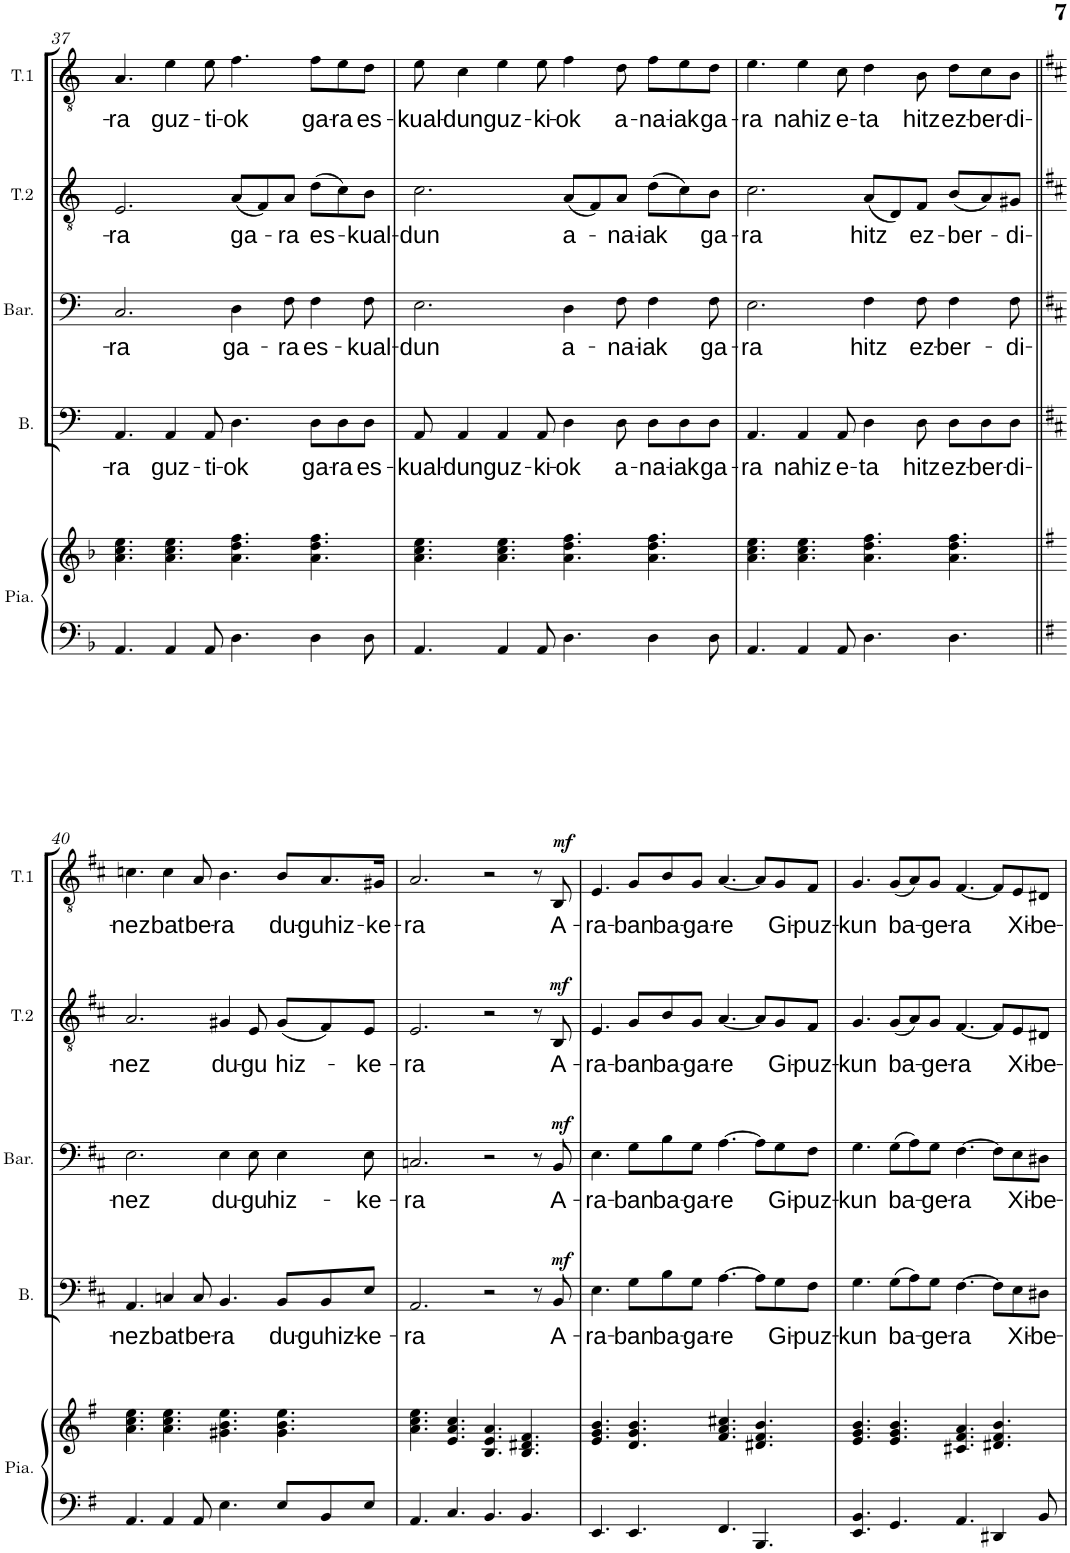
**kern	**kern	**kern	**text	**dynam	**kern	**text	**dynam	**kern	**text	**dynam	**kern	**text	**dynam
*part5	*part5	*part4	*part4	*part4	*part3	*part3	*part3	*part2	*part2	*part2	*part1	*part1	*part1
*staff6	*staff5	*staff4	*staff4	*staff4	*staff3	*staff3	*staff3	*staff2	*staff2	*staff2	*staff1	*staff1	*staff1
*I"Piano	*	*I"Basse	*	*	*I"Baryton	*	*	*I"Ténor 2	*	*	*I"Ténor 1	*	*
*I'Pia.	*	*I'B.	*	*	*I'Bar.	*	*	*I'T.2	*	*	*I'T.1	*	*
!!LO:PB:g=z
*clefF4	*clefG2	*clefF4	*	*	*clefF4	*	*	*clefGv2	*	*	*clefGv2	*	*
*k[b-]	*k[b-]	*k[]	*	*	*k[]	*	*	*k[]	*	*	*k[]	*	*
*M12/8	*M12/8	*M12/8	*	*	*M12/8	*	*	*M12/8	*	*	*M12/8	*	*
=37	=37	=37	=37	=37	=37	=37	=37	=37	=37	=37	=37	=37	=37
!	!	!	!LO:LY:b	!	!	!LO:LY:b	!	!	!LO:LY:b	!	!	!LO:LY:b	!
4.AA/	4.a\ 4.cc\ 4.ee\	4.AA/	-ra	.	2.C/	-ra	.	2.E/	-ra	.	4.A/	-ra	.
!	!	!	!LO:LY:b	!	!	!	!	!	!	!	!	!LO:LY:b	!
4AA/	4.a\ 4.cc\ 4.ee\	4AA/	guz-	.	.	.	.	.	.	.	4e\	guz-	.
!	!	!	!LO:LY:b	!	!	!	!	!	!	!	!	!LO:LY:b	!
8AA/	.	8AA/	-ti-	.	.	.	.	.	.	.	8e\	-ti-	.
!	!	!	!LO:LY:b	!	!	!LO:LY:b	!	!	!LO:LY:b	!	!	!LO:LY:b	!
4.D\	4.a\ 4.dd\ 4.ff\	4.D\	-ok	.	4D\	ga-	.	(8A/L	ga-	.	4.f\	-ok	.
.	.	.	.	.	.	.	.	8F/)	.	.	.	.	.
!	!	!	!	!	!	!LO:LY:b	!	!	!LO:LY:b	!	!	!	!
.	.	.	.	.	8F\	-ra	.	8A/J	-ra	.	.	.	.
!	!	!	!LO:LY:b	!	!	!LO:LY:b	!	!	!LO:LY:b	!	!	!LO:LY:b	!
4D\	4.a\ 4.dd\ 4.ff\	8D\L	ga-	.	4F\	es-	.	(8d\L	es-	.	8f\L	ga-	.
!	!	!	!LO:LY:b	!	!	!	!	!	!	!	!	!LO:LY:b	!
.	.	8D\	-ra	.	.	.	.	8c\)	.	.	8e\	-ra	.
!	!	!	!LO:LY:b	!	!	!LO:LY:b	!	!	!LO:LY:b	!	!	!LO:LY:b	!
8D\	.	8D\J	es-	.	8F\	-kual-	.	8B\J	-kual-	.	8d\J	es-	.
=38	=38	=38	=38	=38	=38	=38	=38	=38	=38	=38	=38	=38	=38
!	!	!	!LO:LY:b	!	!	!LO:LY:b	!	!	!LO:LY:b	!	!	!LO:LY:b	!
4.AA/	4.a\ 4.cc\ 4.ee\	8AA/	-kual-	.	2.E\	-dun	.	2.c\	-dun	.	8e\	-kual-	.
!	!	!	!LO:LY:b	!	!	!	!	!	!	!	!	!LO:LY:b	!
.	.	4AA/	-dun	.	.	.	.	.	.	.	4c\	-dun	.
!	!	!	!LO:LY:b	!	!	!	!	!	!	!	!	!LO:LY:b	!
4AA/	4.a\ 4.cc\ 4.ee\	4AA/	guz-	.	.	.	.	.	.	.	4e\	guz-	.
!	!	!	!LO:LY:b	!	!	!	!	!	!	!	!	!LO:LY:b	!
8AA/	.	8AA/	-ki-	.	.	.	.	.	.	.	8e\	-ki-	.
!	!	!	!LO:LY:b	!	!	!LO:LY:b	!	!	!LO:LY:b	!	!	!LO:LY:b	!
4.D\	4.a\ 4.dd\ 4.ff\	4D\	-ok	.	4D\	a-	.	(8A/L	a-	.	4f\	-ok	.
.	.	.	.	.	.	.	.	8F/)	.	.	.	.	.
!	!	!	!LO:LY:b	!	!	!LO:LY:b	!	!	!LO:LY:b	!	!	!LO:LY:b	!
.	.	8D\	a-	.	8F\	-na-	.	8A/J	-na-	.	8d\	a-	.
!	!	!	!LO:LY:b	!	!	!LO:LY:b	!	!	!LO:LY:b	!	!	!LO:LY:b	!
4D\	4.a\ 4.dd\ 4.ff\	8D\L	-na-	.	4F\	-iak	.	(8d\L	-iak	.	8f\L	-na-	.
!	!	!	!LO:LY:b	!	!	!	!	!	!	!	!	!LO:LY:b	!
.	.	8D\	-iak	.	.	.	.	8c\)	.	.	8e\	-iak	.
!	!	!	!LO:LY:b	!	!	!LO:LY:b	!	!	!LO:LY:b	!	!	!LO:LY:b	!
8D\	.	8D\J	ga-	.	8F\	ga-	.	8B\J	ga-	.	8d\J	ga-	.
=39	=39	=39	=39	=39	=39	=39	=39	=39	=39	=39	=39	=39	=39
!	!	!	!LO:LY:b	!	!	!LO:LY:b	!	!	!LO:LY:b	!	!	!LO:LY:b	!
4.AA/	4.a\ 4.cc\ 4.ee\	4.AA/	-ra	.	2.E\	-ra	.	2.c\	-ra	.	4.e\	-ra	.
!	!	!	!LO:LY:b	!	!	!	!	!	!	!	!	!LO:LY:b	!
4AA/	4.a\ 4.cc\ 4.ee\	4AA/	nahiz	.	.	.	.	.	.	.	4e\	nahiz	.
!	!	!	!LO:LY:b	!	!	!	!	!	!	!	!	!LO:LY:b	!
8AA/	.	8AA/	e-	.	.	.	.	.	.	.	8c\	e-	.
!	!	!	!LO:LY:b	!	!	!LO:LY:b	!	!	!LO:LY:b	!	!	!LO:LY:b	!
4.D\	4.a\ 4.dd\ 4.ff\	4D\	-ta	.	4F\	hitz	.	(8A/L	hitz	.	4d\	-ta	.
.	.	.	.	.	.	.	.	8D/)	.	.	.	.	.
!	!	!	!LO:LY:b	!	!	!LO:LY:b	!	!	!LO:LY:b	!	!	!LO:LY:b	!
.	.	8D\	hitz	.	8F\	ez-	.	8F/J	ez-	.	8B\	hitz	.
!	!	!	!LO:LY:b	!	!	!LO:LY:b	!	!	!LO:LY:b	!	!	!LO:LY:b	!
4.D\	4.a\ 4.dd\ 4.ff\	8D\L	ez-	.	4F\	-ber-	.	(8B/L	-ber-	.	8d\L	ez-	.
!	!	!	!LO:LY:b	!	!	!	!	!	!	!	!	!LO:LY:b	!
.	.	8D\	-ber-	.	.	.	.	8A/)	.	.	8c\	-ber-	.
!	!	!	!LO:LY:b	!	!	!LO:LY:b	!	!	!LO:LY:b	!	!	!LO:LY:b	!
.	.	8D\J	-di-	.	8F\	-di-	.	8G#X/J	-di-	.	8B\J	-di-	.
!!LO:LB:g=z
=40||	=40||	=40||	=40||	=40||	=40||	=40||	=40||	=40||	=40||	=40||	=40||	=40||	=40||
*k[f#]	*k[f#]	*k[f#c#]	*	*	*k[f#c#]	*	*	*k[f#c#]	*	*	*k[f#c#]	*	*
!	!	!	!LO:LY:b	!	!	!LO:LY:b	!	!	!LO:LY:b	!	!	!LO:LY:b	!
4.AA/	4.a\ 4.cc\ 4.ee\	4.AA/	-nez	.	2.E\	-nez	.	2.A/	-nez	.	4.cn\	-nez	.
!	!	!	!LO:LY:b	!	!	!	!	!	!	!	!	!LO:LY:b	!
4AA/	4.a\ 4.cc\ 4.ee\	4Cn/	bat	.	.	.	.	.	.	.	4c\	bat	.
!	!	!	!LO:LY:b	!	!	!	!	!	!	!	!	!LO:LY:b	!
8AA/	.	8C/	be-	.	.	.	.	.	.	.	8A/	be-	.
!	!	!	!LO:LY:b	!	!	!LO:LY:b	!	!	!LO:LY:b	!	!	!LO:LY:b	!
4.E\	4.g#X\ 4.b\ 4.ee\	4.BB/	-ra	.	4E\	du-	.	4G#X/	du-	.	4.B\	-ra	.
!	!	!	!	!	!	!LO:LY:b	!	!	!LO:LY:b	!	!	!	!
.	.	.	.	.	8E\	-gu	.	8E/	-gu	.	.	.	.
!	!	!	!LO:LY:b	!	!	!LO:LY:b	!	!	!LO:LY:b	!	!	!LO:LY:b	!
8E/L	4.g#\ 4.b\ 4.ee\	8BB/L	du-	.	4E\	hiz-	.	(8G#/L	hiz-	.	8B/L	du-	.
!	!	!	!LO:LY:b	!	!	!	!	!	!	!	!	!LO:LY:b	!
8BB/	.	8BB/	-guhiz-	.	.	.	.	8F#/)	.	.	8.A/	-guhiz-	.
!	!	!	!LO:LY:b	!	!	!LO:LY:b	!	!	!LO:LY:b	!	!	!	!
8E/J	.	8E/J	-ke-	.	8E\	-ke-	.	8E/J	-ke-	.	.	.	.
!	!	!	!	!	!	!	!	!	!	!	!	!LO:LY:b	!
.	.	.	.	.	.	.	.	.	.	.	16G#X/Jk	-ke-	.
=41	=41	=41	=41	=41	=41	=41	=41	=41	=41	=41	=41	=41	=41
!	!	!	!LO:LY:b	!	!	!LO:LY:b	!	!	!LO:LY:b	!	!	!LO:LY:b	!
4.AA/	4.a\ 4.cc\ 4.ee\	2.AA/	-ra	.	2.Cn/	-ra	.	2.E/	-ra	.	2.A/	-ra	.
4.C/	4.e/ 4.a/ 4.cc/	.	.	.	.	.	.	.	.	.	.	.	.
4.BB/	4.B/ 4.e/ 4.a/	2r	.	.	2r	.	.	2r	.	.	2r	.	.
4.BB/	4.B/ 4.d#X/ 4.f#/	.	.	.	.	.	.	.	.	.	.	.	.
.	.	8r	.	.	8r	.	.	8r	.	.	8r	.	.
!	!	!	!LO:LY:b	!LO:DY:a	!	!LO:LY:b	!LO:DY:a	!	!LO:LY:b	!LO:DY:a	!	!LO:LY:b	!LO:DY:a
.	.	8BB/	A-	mf	8BB/	A-	mf	8BB/	A-	mf	8BB/	A-	mf
=42	=42	=42	=42	=42	=42	=42	=42	=42	=42	=42	=42	=42	=42
!	!	!	!LO:LY:b	!	!	!LO:LY:b	!	!	!LO:LY:b	!	!	!LO:LY:b	!
4.EE/	4.e/ 4.g/ 4.b/	4.E\	-ra-	.	4.E\	-ra-	.	4.E/	-ra-	.	4.E/	-ra-	.
!	!	!	!LO:LY:b	!	!	!LO:LY:b	!	!	!LO:LY:b	!	!	!LO:LY:b	!
4.EE/	4.d/ 4.g/ 4.b/	8G\L	-ban	.	8G\L	-ban	.	8G/L	-ban	.	8G/L	-ban	.
!	!	!	!LO:LY:b	!	!	!LO:LY:b	!	!	!LO:LY:b	!	!	!LO:LY:b	!
.	.	8B\	ba-	.	8B\	ba-	.	8B/	ba-	.	8B/	ba-	.
!	!	!	!LO:LY:b	!	!	!LO:LY:b	!	!	!LO:LY:b	!	!	!LO:LY:b	!
.	.	8G\J	-ga-	.	8G\J	-ga-	.	8G/J	-ga-	.	8G/J	-ga-	.
!	!	!	!LO:LY:b	!	!	!LO:LY:b	!	!	!LO:LY:b	!	!	!LO:LY:b	!
4.FF#/	4.f#/ 4.a/ 4.cc#X/	[4.A\	-re	.	[4.A\	-re	.	[4.A/	-re	.	[4.A/	-re	.
4.BBB/	4.d#X/ 4.f#/ 4.b/	8A\L]	.	.	8A\L]	.	.	8A/L]	.	.	8A/L]	.	.
!	!	!	!LO:LY:b	!	!	!LO:LY:b	!	!	!LO:LY:b	!	!	!LO:LY:b	!
.	.	8G\	Gi-	.	8G\	Gi-	.	8G/	Gi-	.	8G/	Gi-	.
!	!	!	!LO:LY:b	!	!	!LO:LY:b	!	!	!LO:LY:b	!	!	!LO:LY:b	!
.	.	8F#\J	-puz-	.	8F#\J	-puz-	.	8F#/J	-puz-	.	8F#/J	-puz-	.
=43	=43	=43	=43	=43	=43	=43	=43	=43	=43	=43	=43	=43	=43
!	!	!	!LO:LY:b	!	!	!LO:LY:b	!	!	!LO:LY:b	!	!	!LO:LY:b	!
4.EE/ 4.BB/	4.e/ 4.g/ 4.b/	4.G\	-kun	.	4.G\	-kun	.	4.G/	-kun	.	4.G/	-kun	.
!	!	!	!LO:LY:b	!	!	!LO:LY:b	!	!	!LO:LY:b	!	!	!LO:LY:b	!
4.GG/	4.e/ 4.g/ 4.b/	(8G\L	ba-	.	(8G\L	ba-	.	(8G/L	ba-	.	(8G/L	ba-	.
.	.	8A\)	.	.	8A\)	.	.	8A/)	.	.	8A/)	.	.
!	!	!	!LO:LY:b	!	!	!LO:LY:b	!	!	!LO:LY:b	!	!	!LO:LY:b	!
.	.	8G\J	-ge-	.	8G\J	-ge-	.	8G/J	-ge-	.	8G/J	-ge-	.
!	!	!	!LO:LY:b	!	!	!LO:LY:b	!	!	!LO:LY:b	!	!	!LO:LY:b	!
4.AA/	4.c#X/ 4.f#/ 4.a/	[4.F#\	-ra	.	[4.F#\	-ra	.	[4.F#/	-ra	.	[4.F#/	-ra	.
4DD#X/	4.d#X/ 4.f#/ 4.b/	8F#\L]	.	.	8F#\L]	.	.	8F#/L]	.	.	8F#/L]	.	.
!	!	!	!LO:LY:b	!	!	!LO:LY:b	!	!	!LO:LY:b	!	!	!LO:LY:b	!
.	.	8E\	Xi-	.	8E\	Xi-	.	8E/	Xi-	.	8E/	Xi-	.
!	!	!	!LO:LY:b	!	!	!LO:LY:b	!	!	!LO:LY:b	!	!	!LO:LY:b	!
8BB/	.	8D#X\J	-be-	.	8D#X\J	-be-	.	8D#X/J	-be-	.	8D#X/J	-be-	.
=	=	=	=	=	=	=	=	=	=	=	=	=	=
*-	*-	*-	*-	*-	*-	*-	*-	*-	*-	*-	*-	*-	*-
